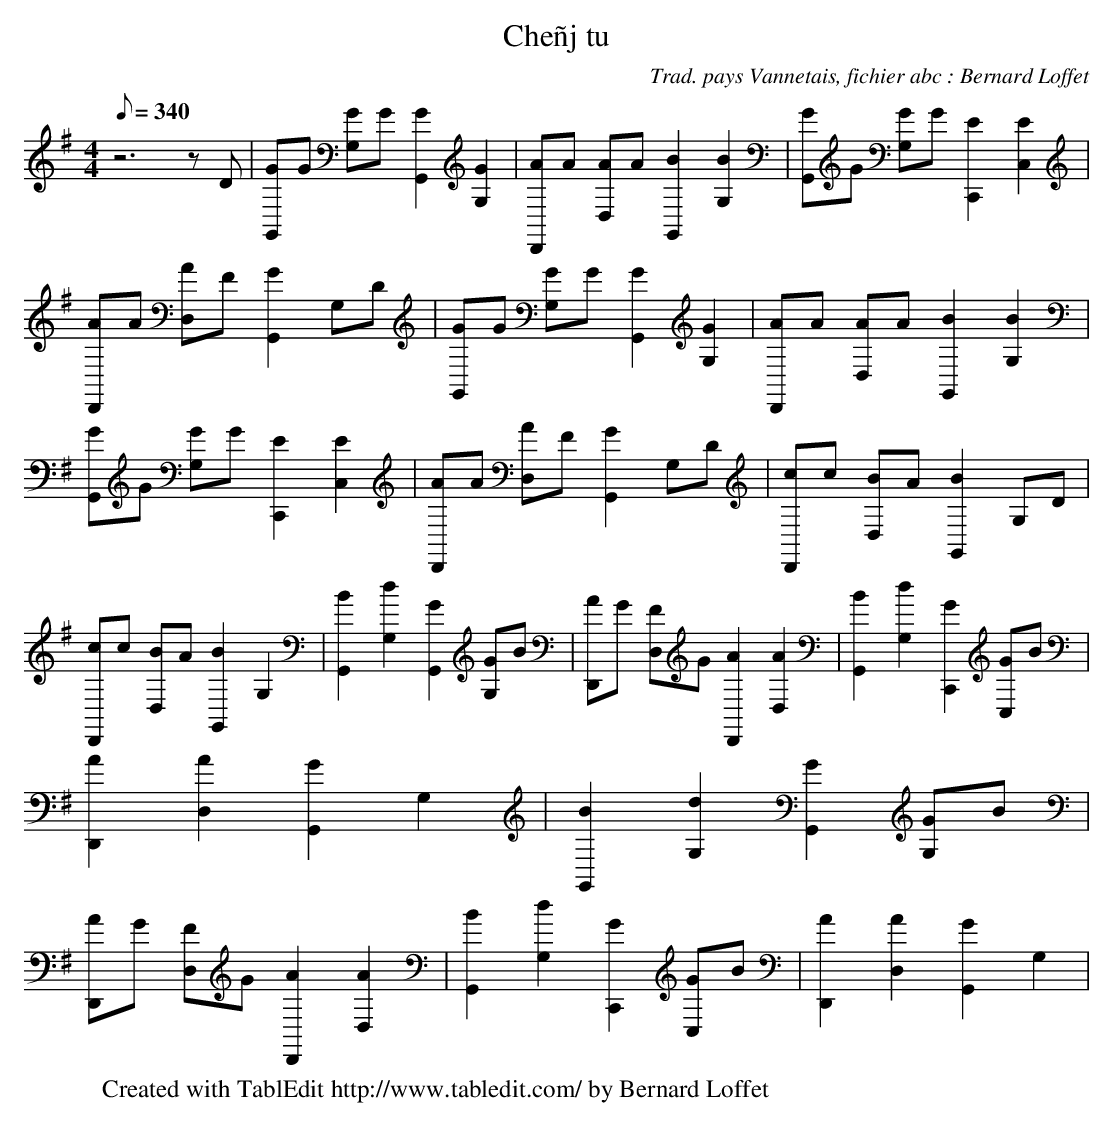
X:1
T:Cheñj tu
C:Trad. pays Vannetais, fichier abc : Bernard Loffet
L:1/8
Q:340
M:4/4
K:G
 z6 zD | [GG,,]G [GG,]G [G2G,,2] [G2G,2] | [AD,,]A [AD,]A [B2G,,2] [B2G,2] | [GG,,]G [GG,]G [E2C,,2] [E2C,2] | \
 [AD,,]A [AD,]F [G2G,,2] G,D | [GG,,]G [GG,]G [G2G,,2] [G2G,2] | [AD,,]A [AD,]A [B2G,,2] [B2G,2] | \
 [GG,,]G [GG,]G [E2C,,2] [E2C,2] | [AD,,]A [AD,]F [G2G,,2] G,D | [cD,,]c [BD,]A [B2G,,2] G,D | \
 [cD,,]c [BD,]A [B2G,,2] G,2 | [B2G,,2] [d2G,2] [G2G,,2] [GG,]B | [AD,,]G [FD,]G [A2D,,2] [A2D,2] | \
 [B2G,,2] [d2G,2] [G2C,,2] [GC,]B | [A2D,,2] [A2D,2] [G2G,,2] G,2 | [B2G,,2] [d2G,2] [G2G,,2] [GG,]B | \
 [AD,,]G [FD,]G [A2D,,2] [A2D,2] | [B2G,,2] [d2G,2] [G2C,,2] [GC,]B | [A2D,,2] [A2D,2] [G2G,,2] G,2 | \
W:Created with TablEdit http://www.tabledit.com/ by Bernard Loffet
